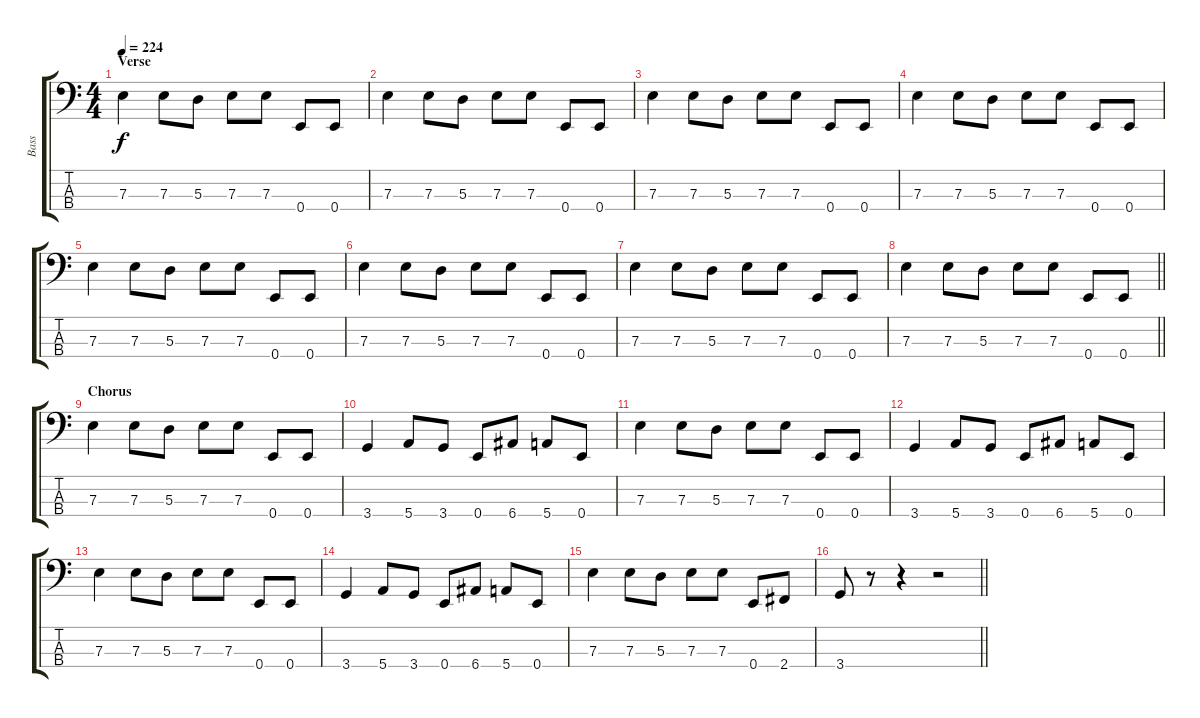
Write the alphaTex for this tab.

\track ("Bass" "Bass") {instrument electricbasspick}
\staff {score tabs}
\tuning (G2 D2 A1 E1) {hide}
\ts (4 4)
\section ("" "Verse")
\tempo 224
\clef f4
\ks c
7.3.4{dy f} 7.3.8 5.3.8 7.3.8 7.3.8 0.4.8 0.4.8 |
7.3.4 7.3.8 5.3.8 7.3.8 7.3.8 0.4.8 0.4.8 |
7.3.4 7.3.8 5.3.8 7.3.8 7.3.8 0.4.8 0.4.8 |
7.3.4 7.3.8 5.3.8 7.3.8 7.3.8 0.4.8 0.4.8 |
7.3.4 7.3.8 5.3.8 7.3.8 7.3.8 0.4.8 0.4.8 |
7.3.4 7.3.8 5.3.8 7.3.8 7.3.8 0.4.8 0.4.8 |
7.3.4 7.3.8 5.3.8 7.3.8 7.3.8 0.4.8 0.4.8 |
\barLineRight lightlight
7.3.4 7.3.8 5.3.8 7.3.8 7.3.8 0.4.8 0.4.8 |
\section ("" "Chorus")
7.3.4 7.3.8 5.3.8 7.3.8 7.3.8 0.4.8 0.4.8 |
3.4.4 5.4.8 3.4.8 0.4.8 6.4.8 5.4.8 0.4.8 |
7.3.4 7.3.8 5.3.8 7.3.8 7.3.8 0.4.8 0.4.8 |
3.4.4 5.4.8 3.4.8 0.4.8 6.4.8 5.4.8 0.4.8 |
7.3.4 7.3.8 5.3.8 7.3.8 7.3.8 0.4.8 0.4.8 |
3.4.4 5.4.8 3.4.8 0.4.8 6.4.8 5.4.8 0.4.8 |
7.3.4 7.3.8 5.3.8 7.3.8 7.3.8 0.4.8 2.4.8 |
\barLineRight lightlight
3.4.8 r.8 r.4 r.2
